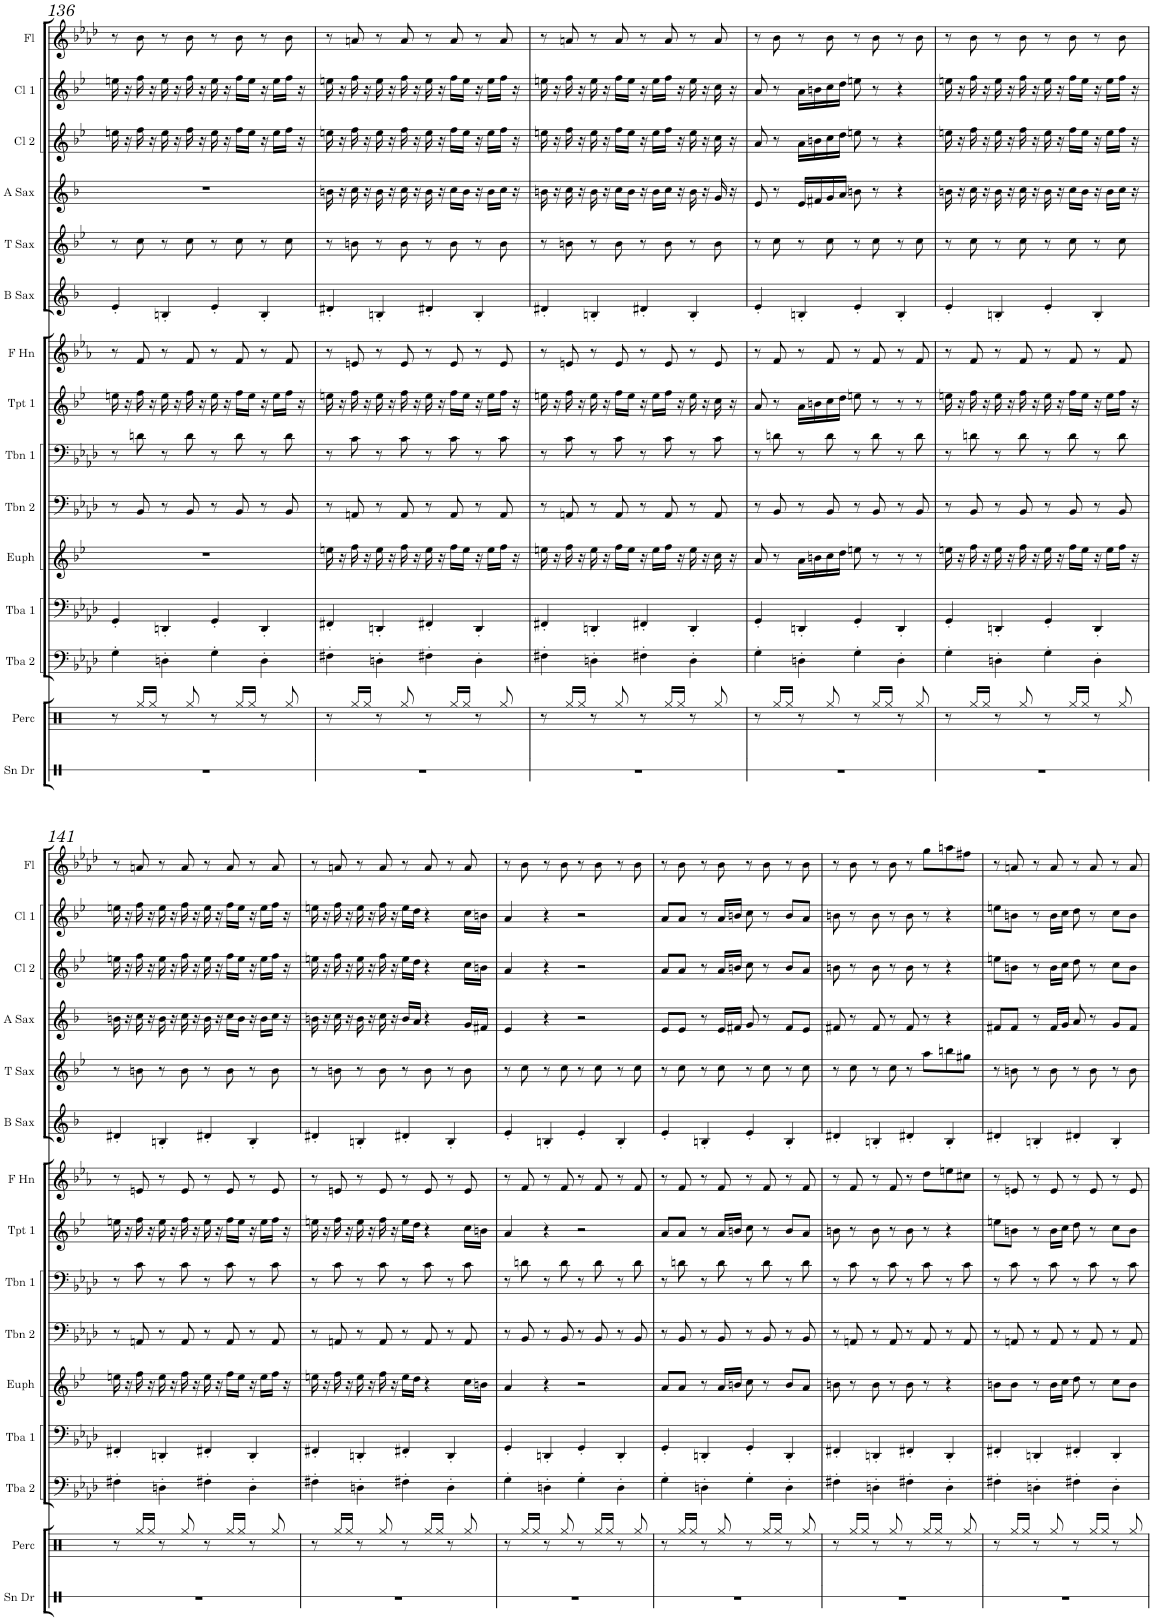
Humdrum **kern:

**kern	**kern	**kern	**kern	**kern	**kern	**kern	**kern	**kern	**kern	**kern	**kern	**kern	**kern	**kern
*part15	*part14	*part13	*part12	*part11	*part10	*part9	*part8	*part7	*part6	*part5	*part4	*part3	*part2	*part1
*staff15	*staff14	*staff13	*staff12	*staff11	*staff10	*staff9	*staff8	*staff7	*staff6	*staff5	*staff4	*staff3	*staff2	*staff1
*I"Conc. Snare Drum	*I"Percussion	*I"Tuba 2	*I"Tuba 1	*I"Euphonium	*I"Trombone 2	*I"Trombone 1	*I"Bb Trumpet 1	*I"Horn in F	*I"Bari Saxophone	*I"Tenor Saxophone	*I"Alto Saxophone	*I"Bb Clarinet 2	*I"Bb Clarinet 1	*I"Flute
*I'Sn Dr	*I'Perc	*I'Tba 2	*I'Tba 1	*I'Euph	*I'Tbn 2	*I'Tbn 1	*I'Tpt 1	*	*I'B Sax	*I'T Sax	*I'A Sax	*I'Cl 2	*I'Cl 1	*I'Fl
!!LO:PB:g=z
*clefX	*clefX	*clefF4	*clefF4	*clefG2	*clefF4	*clefF4	*clefG2	*clefG2	*clefG2	*clefG2	*clefG2	*clefG2	*clefG2	*clefG2
*	*	*	*	*Trd8c14	*	*	*Trd1c2	*Trd4c7	*Trd12c21	*Trd8c14	*Trd5c9	*Trd1c2	*Trd1c2	*
*k[b-e-a-d-]	*k[b-e-a-d-]	*k[b-e-a-d-]	*k[b-e-a-d-]	*k[b-e-]	*k[b-e-a-d-]	*k[b-e-a-d-]	*k[b-e-]	*k[b-e-a-]	*k[b-]	*k[b-e-]	*k[b-]	*k[b-e-]	*k[b-e-]	*k[b-e-a-d-]
*M4/4	*M4/4	*M4/4	*M4/4	*M4/4	*M4/4	*M4/4	*M4/4	*M4/4	*M4/4	*M4/4	*M4/4	*M4/4	*M4/4	*M4/4
=136	=136	=136	=136	=136	=136	=136	=136	=136	=136	=136	=136	=136	=136	=136
1r	8r	4G'\	4GG'/	1r	8r	8r	16een\	8r	4e'/	8r	1r	16een\	16een\	8r
.	.	.	.	.	.	.	16r	.	.	.	.	16r	16r	.
.	16Rgg/LL	.	.	.	8BB-/	8dn\	16ff\	8f/	.	8cc\	.	16ff\	16ff\	8b-\
.	16Rgg/JJ	.	.	.	.	.	16r	.	.	.	.	16r	16r	.
.	8r	4Dn'\	4DDn'/	.	8r	8r	16ee\	8r	4Bn'/	8r	.	16ee\	16ee\	8r
.	.	.	.	.	.	.	16r	.	.	.	.	16r	16r	.
.	8Rgg/	.	.	.	8BB-/	8d\	16ff\	8f/	.	8cc\	.	16ff\	16ff\	8b-\
.	.	.	.	.	.	.	16r	.	.	.	.	16r	16r	.
.	8r	4G'\	4GG'/	.	8r	8r	16ee\	8r	4e'/	8r	.	16ee\	16ee\	8r
.	.	.	.	.	.	.	16r	.	.	.	.	16r	16r	.
.	16Rgg/LL	.	.	.	8BB-/	8d\	16ff\LL	8f/	.	8cc\	.	16ff\LL	16ff\LL	8b-\
.	16Rgg/JJ	.	.	.	.	.	16ee\JJ	.	.	.	.	16ee\JJ	16ee\JJ	.
.	8r	4D'\	4DD'/	.	8r	8r	16r	8r	4B'/	8r	.	16r	16r	8r
.	.	.	.	.	.	.	16ee\LL	.	.	.	.	16ee\LL	16ee\LL	.
.	8Rgg/	.	.	.	8BB-/	8d\	16ff\JJ	8f/	.	8cc\	.	16ff\JJ	16ff\JJ	8b-\
.	.	.	.	.	.	.	16r	.	.	.	.	16r	16r	.
=137	=137	=137	=137	=137	=137	=137	=137	=137	=137	=137	=137	=137	=137	=137
1r	8r	4F#X'\	4FF#X'/	16een\	8r	8r	16een\	8r	4d#X'/	8r	16bn\	16een\	16een\	8r
.	.	.	.	16r	.	.	16r	.	.	.	16r	16r	16r	.
.	16Rgg/LL	.	.	16ff\	8AAn/	8c\	16ff\	8en/	.	8bn\	16cc\	16ff\	16ff\	8an/
.	16Rgg/JJ	.	.	16r	.	.	16r	.	.	.	16r	16r	16r	.
.	8r	4Dn'\	4DDn'/	16ee\	8r	8r	16ee\	8r	4Bn'/	8r	16b\	16ee\	16ee\	8r
.	.	.	.	16r	.	.	16r	.	.	.	16r	16r	16r	.
.	8Rgg/	.	.	16ff\	8AA/	8c\	16ff\	8e/	.	8b\	16cc\	16ff\	16ff\	8a/
.	.	.	.	16r	.	.	16r	.	.	.	16r	16r	16r	.
.	8r	4F#X'\	4FF#X'/	16ee\	8r	8r	16ee\	8r	4d#X'/	8r	16b\	16ee\	16ee\	8r
.	.	.	.	16r	.	.	16r	.	.	.	16r	16r	16r	.
.	16Rgg/LL	.	.	16ff\LL	8AA/	8c\	16ff\LL	8e/	.	8b\	16cc\LL	16ff\LL	16ff\LL	8a/
.	16Rgg/JJ	.	.	16ee\JJ	.	.	16ee\JJ	.	.	.	16b\JJ	16ee\JJ	16ee\JJ	.
.	8r	4D'\	4DD'/	16r	8r	8r	16r	8r	4B'/	8r	16r	16r	16r	8r
.	.	.	.	16ee\LL	.	.	16ee\LL	.	.	.	16b\LL	16ee\LL	16ee\LL	.
.	8Rgg/	.	.	16ff\JJ	8AA/	8c\	16ff\JJ	8e/	.	8b\	16cc\JJ	16ff\JJ	16ff\JJ	8a/
.	.	.	.	16r	.	.	16r	.	.	.	16r	16r	16r	.
=138	=138	=138	=138	=138	=138	=138	=138	=138	=138	=138	=138	=138	=138	=138
1r	8r	4F#X'\	4FF#X'/	16een\	8r	8r	16een\	8r	4d#X'/	8r	16bn\	16een\	16een\	8r
.	.	.	.	16r	.	.	16r	.	.	.	16r	16r	16r	.
.	16Rgg/LL	.	.	16ff\	8AAn/	8c\	16ff\	8en/	.	8bn\	16cc\	16ff\	16ff\	8an/
.	16Rgg/JJ	.	.	16r	.	.	16r	.	.	.	16r	16r	16r	.
.	8r	4Dn'\	4DDn'/	16ee\	8r	8r	16ee\	8r	4Bn'/	8r	16b\	16ee\	16ee\	8r
.	.	.	.	16r	.	.	16r	.	.	.	16r	16r	16r	.
.	8Rgg/	.	.	16ff\LL	8AA/	8c\	16ff\LL	8e/	.	8b\	16cc\LL	16ff\LL	16ff\LL	8a/
.	.	.	.	16ee\JJ	.	.	16ee\JJ	.	.	.	16b\JJ	16ee\JJ	16ee\JJ	.
.	8r	4F#X'\	4FF#X'/	16r	8r	8r	16r	8r	4d#X'/	8r	16r	16r	16r	8r
.	.	.	.	16ee\LL	.	.	16ee\LL	.	.	.	16b\LL	16ee\LL	16ee\LL	.
.	16Rgg/LL	.	.	16ff\JJ	8AA/	8c\	16ff\JJ	8e/	.	8b\	16cc\JJ	16ff\JJ	16ff\JJ	8a/
.	16Rgg/JJ	.	.	16r	.	.	16r	.	.	.	16r	16r	16r	.
.	8r	4D'\	4DD'/	16ee\	8r	8r	16ee\	8r	4B'/	8r	16b\	16ee\	16ee\	8r
.	.	.	.	16r	.	.	16r	.	.	.	16r	16r	16r	.
.	8Rgg/	.	.	16cc\	8AA/	8c\	16cc\	8e/	.	8b\	16g/	16cc\	16cc\	8a/
.	.	.	.	16r	.	.	16r	.	.	.	16r	16r	16r	.
=139	=139	=139	=139	=139	=139	=139	=139	=139	=139	=139	=139	=139	=139	=139
1r	8r	4G'\	4GG'/	8a/	8r	8r	8a/	8r	4e'/	8r	8e/	8a/	8a/	8r
.	16Rgg/LL	.	.	8r	8BB-/	8dn\	8r	8f/	.	8cc\	8r	8r	8r	8b-\
.	16Rgg/JJ	.	.	.	.	.	.	.	.	.	.	.	.	.
.	8r	4Dn'\	4DDn'/	16a\LL	8r	8r	16a\LL	8r	4Bn'/	8r	16e/LL	16a\LL	16a\LL	8r
.	.	.	.	16bn\	.	.	16bn\	.	.	.	16f#X/	16bn\	16bn\	.
.	8Rgg/	.	.	16cc\	8BB-/	8d\	16cc\	8f/	.	8cc\	16g/	16cc\	16cc\	8b-\
.	.	.	.	16dd\JJ	.	.	16dd\JJ	.	.	.	16a/JJ	16dd\JJ	16dd\JJ	.
.	8r	4G'\	4GG'/	8een\	8r	8r	8een\	8r	4e'/	8r	8bn\	8een\	8een\	8r
.	16Rgg/LL	.	.	8r	8BB-/	8d\	8r	8f/	.	8cc\	8r	8r	8r	8b-\
.	16Rgg/JJ	.	.	.	.	.	.	.	.	.	.	.	.	.
.	8r	4D'\	4DD'/	8r	8r	8r	8r	8r	4B'/	8r	4r	4r	4r	8r
.	8Rgg/	.	.	8r	8BB-/	8d\	8r	8f/	.	8cc\	.	.	.	8b-\
=140	=140	=140	=140	=140	=140	=140	=140	=140	=140	=140	=140	=140	=140	=140
1r	8r	4G'\	4GG'/	16een\	8r	8r	16een\	8r	4e'/	8r	16bn\	16een\	16een\	8r
.	.	.	.	16r	.	.	16r	.	.	.	16r	16r	16r	.
.	16Rgg/LL	.	.	16ff\	8BB-/	8dn\	16ff\	8f/	.	8cc\	16cc\	16ff\	16ff\	8b-\
.	16Rgg/JJ	.	.	16r	.	.	16r	.	.	.	16r	16r	16r	.
.	8r	4Dn'\	4DDn'/	16ee\	8r	8r	16ee\	8r	4Bn'/	8r	16b\	16ee\	16ee\	8r
.	.	.	.	16r	.	.	16r	.	.	.	16r	16r	16r	.
.	8Rgg/	.	.	16ff\	8BB-/	8d\	16ff\	8f/	.	8cc\	16cc\	16ff\	16ff\	8b-\
.	.	.	.	16r	.	.	16r	.	.	.	16r	16r	16r	.
.	8r	4G'\	4GG'/	16ee\	8r	8r	16ee\	8r	4e'/	8r	16b\	16ee\	16ee\	8r
.	.	.	.	16r	.	.	16r	.	.	.	16r	16r	16r	.
.	16Rgg/LL	.	.	16ff\LL	8BB-/	8d\	16ff\LL	8f/	.	8cc\	16cc\LL	16ff\LL	16ff\LL	8b-\
.	16Rgg/JJ	.	.	16ee\JJ	.	.	16ee\JJ	.	.	.	16b\JJ	16ee\JJ	16ee\JJ	.
.	8r	4D'\	4DD'/	16r	8r	8r	16r	8r	4B'/	8r	16r	16r	16r	8r
.	.	.	.	16ee\LL	.	.	16ee\LL	.	.	.	16b\LL	16ee\LL	16ee\LL	.
.	8Rgg/	.	.	16ff\JJ	8BB-/	8d\	16ff\JJ	8f/	.	8cc\	16cc\JJ	16ff\JJ	16ff\JJ	8b-\
.	.	.	.	16r	.	.	16r	.	.	.	16r	16r	16r	.
!!LO:LB:g=z
=141	=141	=141	=141	=141	=141	=141	=141	=141	=141	=141	=141	=141	=141	=141
1r	8r	4F#X'\	4FF#X'/	16een\	8r	8r	16een\	8r	4d#X'/	8r	16bn\	16een\	16een\	8r
.	.	.	.	16r	.	.	16r	.	.	.	16r	16r	16r	.
.	16Rgg/LL	.	.	16ff\	8AAn/	8c\	16ff\	8en/	.	8bn\	16cc\	16ff\	16ff\	8an/
.	16Rgg/JJ	.	.	16r	.	.	16r	.	.	.	16r	16r	16r	.
.	8r	4Dn'\	4DDn'/	16ee\	8r	8r	16ee\	8r	4Bn'/	8r	16b\	16ee\	16ee\	8r
.	.	.	.	16r	.	.	16r	.	.	.	16r	16r	16r	.
.	8Rgg/	.	.	16ff\	8AA/	8c\	16ff\	8e/	.	8b\	16cc\	16ff\	16ff\	8a/
.	.	.	.	16r	.	.	16r	.	.	.	16r	16r	16r	.
.	8r	4F#X'\	4FF#X'/	16ee\	8r	8r	16ee\	8r	4d#X'/	8r	16b\	16ee\	16ee\	8r
.	.	.	.	16r	.	.	16r	.	.	.	16r	16r	16r	.
.	16Rgg/LL	.	.	16ff\LL	8AA/	8c\	16ff\LL	8e/	.	8b\	16cc\LL	16ff\LL	16ff\LL	8a/
.	16Rgg/JJ	.	.	16ee\JJ	.	.	16ee\JJ	.	.	.	16b\JJ	16ee\JJ	16ee\JJ	.
.	8r	4D'\	4DD'/	16r	8r	8r	16r	8r	4B'/	8r	16r	16r	16r	8r
.	.	.	.	16ee\LL	.	.	16ee\LL	.	.	.	16b\LL	16ee\LL	16ee\LL	.
.	8Rgg/	.	.	16ff\JJ	8AA/	8c\	16ff\JJ	8e/	.	8b\	16cc\JJ	16ff\JJ	16ff\JJ	8a/
.	.	.	.	16r	.	.	16r	.	.	.	16r	16r	16r	.
=142	=142	=142	=142	=142	=142	=142	=142	=142	=142	=142	=142	=142	=142	=142
1r	8r	4F#X'\	4FF#X'/	16een\	8r	8r	16een\	8r	4d#X'/	8r	16bn\	16een\	16een\	8r
.	.	.	.	16r	.	.	16r	.	.	.	16r	16r	16r	.
.	16Rgg/LL	.	.	16ff\	8AAn/	8c\	16ff\	8en/	.	8bn\	16cc\	16ff\	16ff\	8an/
.	16Rgg/JJ	.	.	16r	.	.	16r	.	.	.	16r	16r	16r	.
.	8r	4Dn'\	4DDn'/	16ee\	8r	8r	16ee\	8r	4Bn'/	8r	16b\	16ee\	16ee\	8r
.	.	.	.	16r	.	.	16r	.	.	.	16r	16r	16r	.
.	8Rgg/	.	.	16ff\	8AA/	8c\	16ff\	8e/	.	8b\	16cc\	16ff\	16ff\	8a/
.	.	.	.	16r	.	.	16r	.	.	.	16r	16r	16r	.
.	8r	4F#X'\	4FF#X'/	16ee\LL	8r	8r	16ee\LL	8r	4d#X'/	8r	16b/LL	16ee\LL	16ee\LL	8r
.	.	.	.	16dd\JJ	.	.	16dd\JJ	.	.	.	16a/JJ	16dd\JJ	16dd\JJ	.
.	16Rgg/LL	.	.	4r	8AA/	8c\	4r	8e/	.	8b\	4r	4r	4r	8a/
.	16Rgg/JJ	.	.	.	.	.	.	.	.	.	.	.	.	.
.	8r	4D'\	4DD'/	.	8r	8r	.	8r	4B'/	8r	.	.	.	8r
.	8Rgg/	.	.	16cc\LL	8AA/	8c\	16cc\LL	8e/	.	8b\	16g/LL	16cc\LL	16cc\LL	8a/
.	.	.	.	16bn\JJ	.	.	16bn\JJ	.	.	.	16f#X/JJ	16bn\JJ	16bn\JJ	.
=143	=143	=143	=143	=143	=143	=143	=143	=143	=143	=143	=143	=143	=143	=143
1r	8r	4G'\	4GG'/	4a/	8r	8r	4a/	8r	4e'/	8r	4e/	4a/	4a/	8r
.	16Rgg/LL	.	.	.	8BB-/	8dn\	.	8f/	.	8cc\	.	.	.	8b-\
.	16Rgg/JJ	.	.	.	.	.	.	.	.	.	.	.	.	.
.	8r	4Dn'\	4DDn'/	4r	8r	8r	4r	8r	4Bn'/	8r	4r	4r	4r	8r
.	8Rgg/	.	.	.	8BB-/	8d\	.	8f/	.	8cc\	.	.	.	8b-\
.	8r	4G'\	4GG'/	2r	8r	8r	2r	8r	4e'/	8r	2r	2r	2r	8r
.	16Rgg/LL	.	.	.	8BB-/	8d\	.	8f/	.	8cc\	.	.	.	8b-\
.	16Rgg/JJ	.	.	.	.	.	.	.	.	.	.	.	.	.
.	8r	4D'\	4DD'/	.	8r	8r	.	8r	4B'/	8r	.	.	.	8r
.	8Rgg/	.	.	.	8BB-/	8d\	.	8f/	.	8cc\	.	.	.	8b-\
=144	=144	=144	=144	=144	=144	=144	=144	=144	=144	=144	=144	=144	=144	=144
1r	8r	4G'\	4GG'/	8a/L	8r	8r	8a/L	8r	4e'/	8r	8e/L	8a/L	8a/L	8r
.	16Rgg/LL	.	.	8a/J	8BB-/	8dn\	8a/J	8f/	.	8cc\	8e/J	8a/J	8a/J	8b-\
.	16Rgg/JJ	.	.	.	.	.	.	.	.	.	.	.	.	.
.	8r	4Dn'\	4DDn'/	8r	8r	8r	8r	8r	4Bn'/	8r	8r	8r	8r	8r
.	8Rgg/	.	.	16a/LL	8BB-/	8d\	16a/LL	8f/	.	8cc\	16e/LL	16a/LL	16a/LL	8b-\
.	.	.	.	16bn/JJ	.	.	16bn/JJ	.	.	.	16f#X/JJ	16bn/JJ	16bn/JJ	.
.	8r	4G'\	4GG'/	8cc\	8r	8r	8cc\	8r	4e'/	8r	8g/	8cc\	8cc\	8r
.	16Rgg/LL	.	.	8r	8BB-/	8d\	8r	8f/	.	8cc\	8r	8r	8r	8b-\
.	16Rgg/JJ	.	.	.	.	.	.	.	.	.	.	.	.	.
.	8r	4D'\	4DD'/	8b/L	8r	8r	8b/L	8r	4B'/	8r	8f#/L	8b/L	8b/L	8r
.	8Rgg/	.	.	8a/J	8BB-/	8d\	8a/J	8f/	.	8cc\	8e/J	8a/J	8a/J	8b-\
=145	=145	=145	=145	=145	=145	=145	=145	=145	=145	=145	=145	=145	=145	=145
1r	8r	4F#X'\	4FF#X'/	8bn\	8r	8r	8bn\	8r	4d#X'/	8r	8f#X/	8bn\	8bn\	8r
.	16Rgg/LL	.	.	8r	8AAn/	8c\	8r	8f/	.	8cc\	8r	8r	8r	8b-\
.	16Rgg/JJ	.	.	.	.	.	.	.	.	.	.	.	.	.
.	8r	4Dn'\	4DDn'/	8b\	8r	8r	8b\	8r	4Bn'/	8r	8f#/	8b\	8b\	8r
.	8Rgg/	.	.	8r	8AA/	8c\	8r	8f/	.	8cc\	8r	8r	8r	8b-\
.	8r	4F#X'\	4FF#X'/	8b\	8r	8r	8b\	8r	4d#X'/	8r	8f#/	8b\	8b\	8r
.	16Rgg/LL	.	.	8r	8AA/	8c\	8r	8dd\L	.	8aa\L	8r	8r	8r	8gg\L
.	16Rgg/JJ	.	.	.	.	.	.	.	.	.	.	.	.	.
.	8r	4D'\	4DD'/	4r	8r	8r	4r	8een\	4B'/	8bbn\	4r	4r	4r	8aan\
.	8Rgg/	.	.	.	8AA/	8c\	.	8cc#X\J	.	8gg#X\J	.	.	.	8ff#X\J
=146	=146	=146	=146	=146	=146	=146	=146	=146	=146	=146	=146	=146	=146	=146
1r	8r	4F#X'\	4FF#X'/	8bn\L	8r	8r	8een\L	8r	4d#X'/	8r	8f#X/L	8een\L	8een\L	8r
.	16Rgg/LL	.	.	8b\J	8AAn/	8c\	8bn\J	8en/	.	8bn\	8f#/J	8bn\J	8bn\J	8an/
.	16Rgg/JJ	.	.	.	.	.	.	.	.	.	.	.	.	.
.	8r	4Dn'\	4DDn'/	8r	8r	8r	8r	8r	4Bn'/	8r	8r	8r	8r	8r
.	8Rgg/	.	.	16b\LL	8AA/	8c\	16b\LL	8e/	.	8b\	16f#/LL	16b\LL	16b\LL	8a/
.	.	.	.	16cc\JJ	.	.	16cc\JJ	.	.	.	16g/JJ	16cc\JJ	16cc\JJ	.
.	8r	4F#X'\	4FF#X'/	8dd\	8r	8r	8dd\	8r	4d#X'/	8r	8a/	8dd\	8dd\	8r
.	16Rgg/LL	.	.	8r	8AA/	8c\	8r	8e/	.	8b\	8r	8r	8r	8a/
.	16Rgg/JJ	.	.	.	.	.	.	.	.	.	.	.	.	.
.	8r	4D'\	4DD'/	8cc\L	8r	8r	8cc\L	8r	4B'/	8r	8g/L	8cc\L	8cc\L	8r
.	8Rgg/	.	.	8b\J	8AA/	8c\	8b\J	8e/	.	8b\	8f#/J	8b\J	8b\J	8a/
=	=	=	=	=	=	=	=	=	=	=	=	=	=	=
*-	*-	*-	*-	*-	*-	*-	*-	*-	*-	*-	*-	*-	*-	*-
